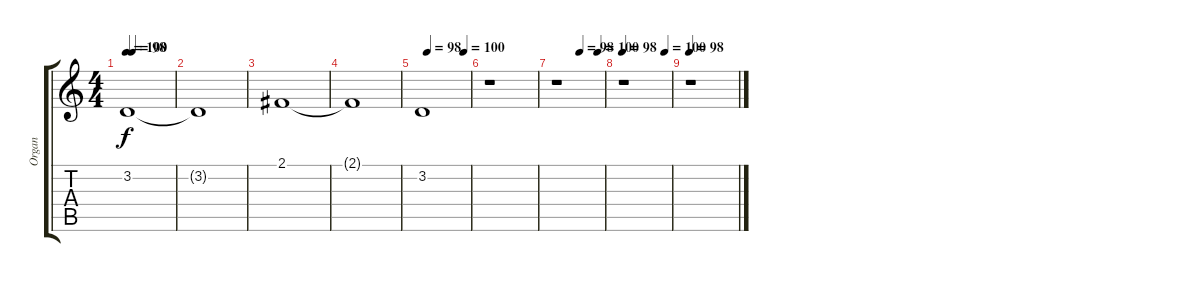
\track ("Organ" "Organ") {instrument drawbarorgan}
\staff {score tabs}
\tuning (E4 B3 G3 D3 A2 E2) {hide}
\ts (4 4)
\tempo 100
\tempo (98 0.125)
\clef g2
\ks c
3.2.1{dy f} |
3.2{t}.1 |
2.1.1 |
2.1{t}.1 |
\tempo (98 0.125)
\tempo (100 0.875)
3.2.1 |
r.1 |
\tempo (98 0.5)
\tempo (100 0.875)
r.1 |
\tempo 98
\tempo (100 0.875)
r.1 |
\tempo 98
r.1
